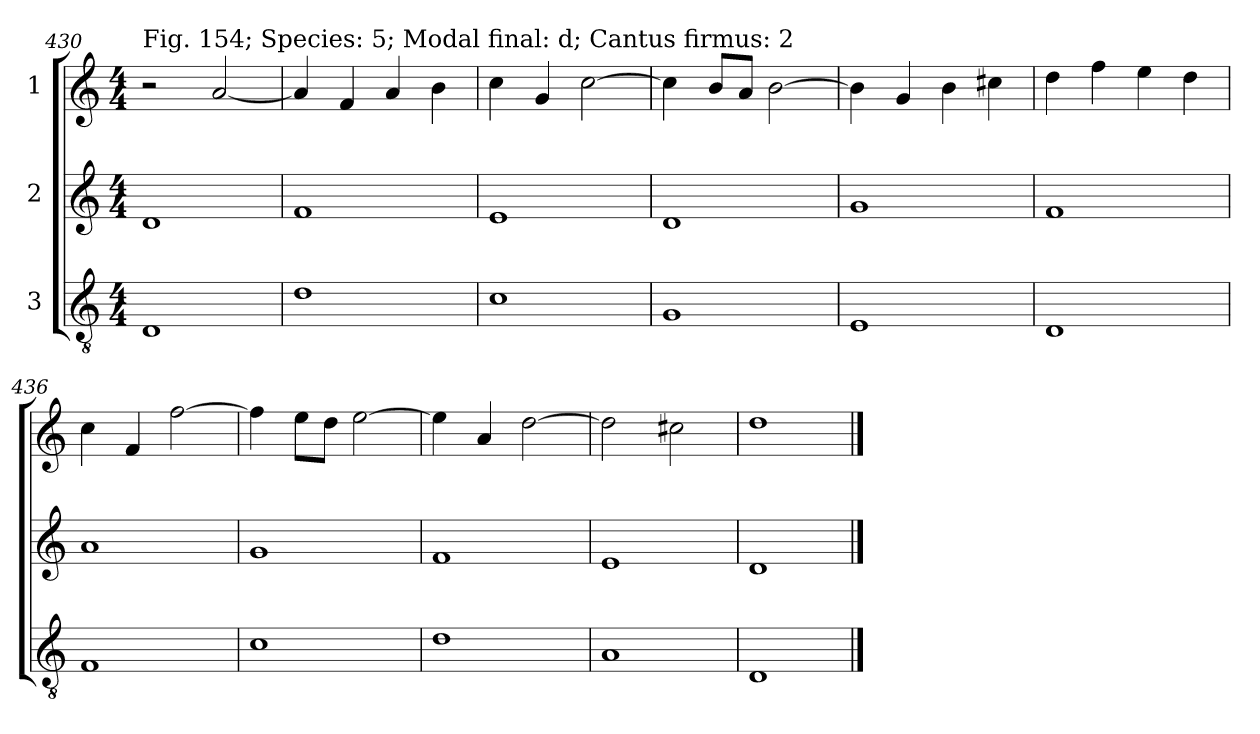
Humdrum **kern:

**kern	**kern	**kern
*part3	*part2	*part1
*staff3	*staff2	*staff1
*I"3	*I"2	*I"1
*clefGv2	*clefG2	*clefG2
*k[]	*k[]	*k[]
*M4/4	*M4/4	*M4/4
=430	=430	=430
!	!	!LO:TX:a:t=Fig. 154; Species&colon; 5; Modal final&colon; d; Cantus firmus&colon; 2
1D	1d	2r
.	.	[2a/
=431	=431	=431
1d	1f	4a/]
.	.	4f/
.	.	4a/
.	.	4b\
=432	=432	=432
1c	1e	4cc\
.	.	4g/
.	.	[2cc\
=433	=433	=433
1G	1d	4cc\]
.	.	8b/L
.	.	8a/J
.	.	[2b\
=434	=434	=434
1E	1g	4b\]
.	.	4g/
.	.	4b\
.	.	4cc#X\
=435	=435	=435
1D	1f	4dd\
.	.	4ff\
.	.	4ee\
.	.	4dd\
=436	=436	=436
1F	1a	4cc\
.	.	4f/
.	.	[2ff\
=437	=437	=437
1c	1g	4ff\]
.	.	8ee\L
.	.	8dd\J
.	.	[2ee\
=438	=438	=438
1d	1f	4ee\]
.	.	4a/
.	.	[2dd\
=439	=439	=439
1A	1e	2dd\]
.	.	2cc#X\
=440	=440	=440
1D	1d	1dd
==	==	==
*-	*-	*-
